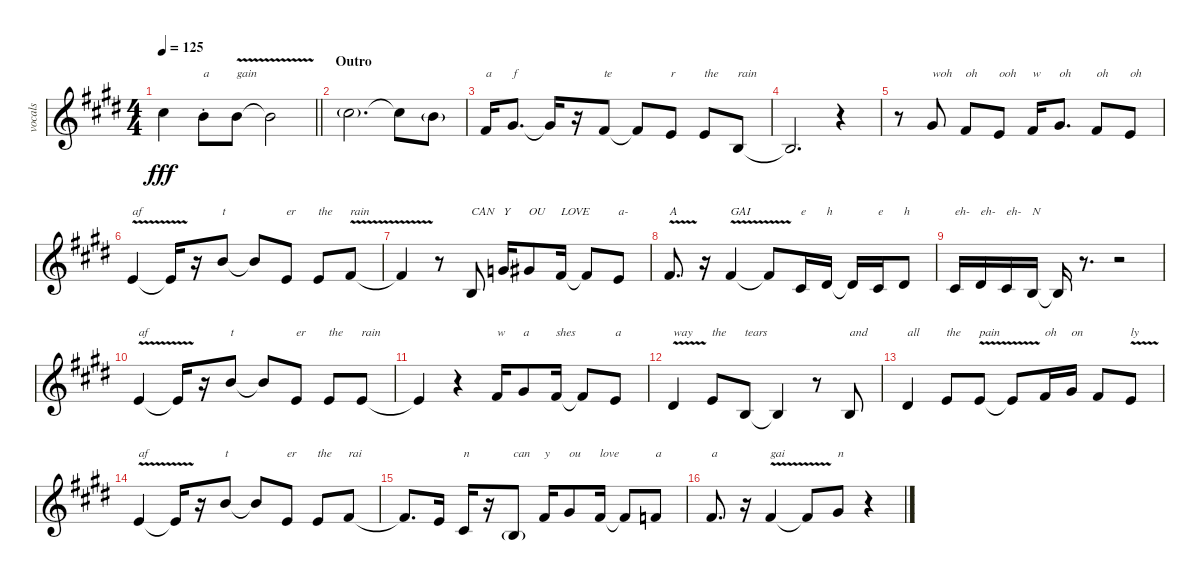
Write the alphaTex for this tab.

\track ("vocals" "vocals") {instrument lead2sawtooth}
\staff {score}
\tuning (E4 B3 G3 D3 A2 E2) {hide}
\ts (4 4)
\tempo 125
\clef g2
\barLineRight lightlight
\ks e
9.1{t}.4{dy fff} 7.1{st}.8{txt "a"} 7.1{v}.8{txt "gain"} 7.1{t}.2 |
\section ("" "Outro")
9.1{g}.2{d} 9.1{t}.8 7.1{g}.8 |
2.1.16{txt "a"} 4.1.8{d txt "f"} 4.1{t}.16 r.16 2.1.8{txt "te"} 2.1{t}.8 0.1.8{txt "r"} 0.1.8{txt "the"} 0.2.8{txt "rain"} |
0.2{t}.2{d} r.4 |
r.8 4.1.8{txt "woh"} 2.1.8{txt "oh"} 0.1.8{txt "ooh"} 2.1.16{txt "w"} 4.1.8{d txt "oh"} 2.1.8{txt "oh"} 0.1.8{txt "oh"} |
0.1{v}.4{txt "af"} 0.1{t}.16 r.16 7.1.8{txt "t"} 7.1{t}.8 0.1.8{txt "er"} 0.1.8{txt "the"} 2.1{v}.8{txt "rain"} |
2.1{t}.4 r.8 0.2.8{txt "CAN"} 3.1.16{txt "Y"} 4.1.8{txt "OU"} 2.1.16{txt "LOVE"} 2.1{t}.8 0.1.8{txt "a-"} |
2.1{v}.8{d txt "A"} r.16 2.1{v}.4{txt "GAI"} 2.1{t}.8 2.2.16{txt "e"} 4.2.16{txt "h"} 4.2{t}.16 2.2.16{txt "e"} 4.2.8{txt "h"} |
2.2.16{txt "eh-"} 4.2.16{txt "eh-"} 2.2.16{txt "eh-"} 0.2.16{txt "N"} 0.2{t}.16 r.8{d} r.2 |
0.1{v}.4{txt "af"} 0.1{t}.16 r.16 7.1.8{txt "t"} 7.1{t}.8 0.1.8{txt "er"} 0.1.8{txt "the"} 0.1.8{txt "rain"} |
0.1{t}.4 r.4 2.1.16{txt "w"} 4.1.8{txt "a"} 2.1.16{txt "shes"} 2.1{t}.8 0.1.8{txt "a"} |
4.2{v}.4{txt "way"} 0.1.8{txt "the"} 0.2.8{txt "tears"} 0.2{t}.4 r.8 0.2.8{txt "and"} |
4.2.4{txt "all"} 0.1.8{txt "the"} 0.1{v}.8{txt "pain"} 0.1{t}.8 2.1.16{txt "oh"} 4.1.16{txt "on"} 2.1.8 0.1{v}.8{txt "ly"} |
0.1{v}.4{txt "af"} 0.1{t}.16 r.16 7.1.8{txt "t"} 7.1{t}.8 0.1.8{txt "er"} 0.1.8{txt "the"} 2.1.8{txt "rai"} |
2.1{t}.8{d} 0.1.16 2.2.16{txt "n"} r.16 0.2{g}.8{txt "can"} 2.1.16{txt "y"} 4.1.8{txt "ou"} 2.1.16{txt "love"} 2.1{t}.8 1.1.8{txt "a"} |
2.1.8{d txt "a"} r.16 2.1{v}.4{txt "gai"} 2.1{t}.8 4.1.8{txt "n"} r.4
